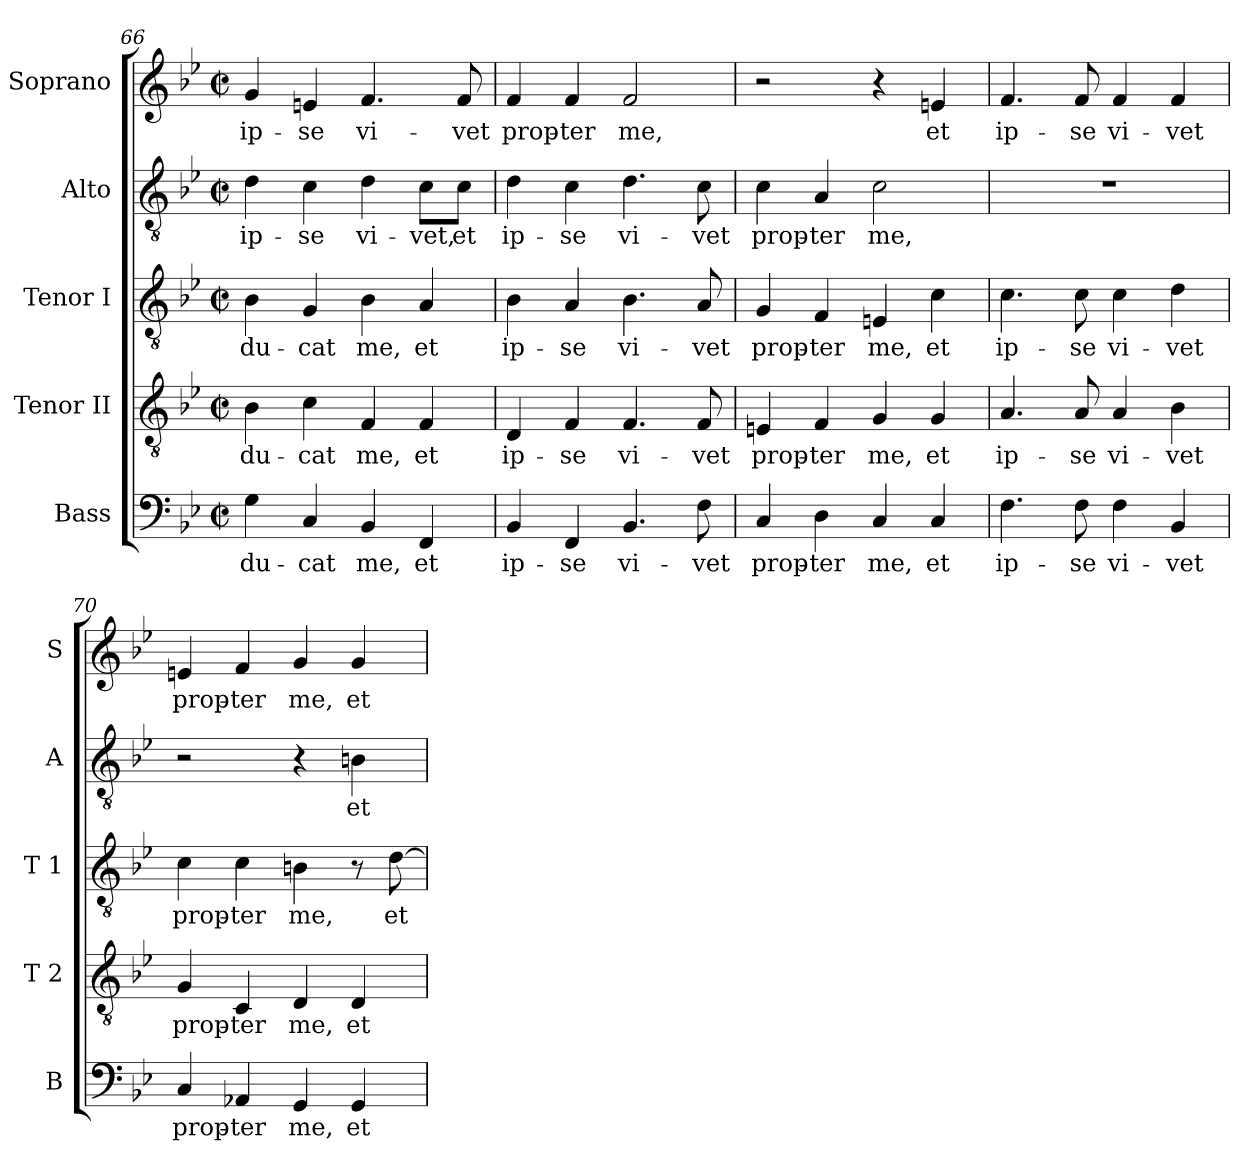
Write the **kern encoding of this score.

**kern	**text	**kern	**text	**kern	**text	**kern	**text	**kern	**text
*part5	*part5	*part4	*part4	*part3	*part3	*part2	*part2	*part1	*part1
*staff5	*staff5	*staff4	*staff4	*staff3	*staff3	*staff2	*staff2	*staff1	*staff1
*I"Bass	*	*I"Tenor II	*	*I"Tenor I	*	*I"Alto	*	*I"Soprano	*
*I'B	*	*I'T 2	*	*I'T 1	*	*I'A	*	*I'S	*
*clefF4	*	*clefGv2	*	*clefGv2	*	*clefGv2	*	*clefG2	*
*ITrd7c12	*	*	*	*	*	*ITrd7c12	*	*	*
*k[b-e-]	*	*k[b-e-]	*	*k[b-e-]	*	*k[b-e-]	*	*k[b-e-]	*
*B-:	*	*B-:	*	*B-:	*	*B-:	*	*B-:	*
*M2/2	*	*M2/2	*	*M2/2	*	*M2/2	*	*M2/2	*
*met(c|)	*	*met(c|)	*	*met(c|)	*	*met(c|)	*	*met(c|)	*
=66	=66	=66	=66	=66	=66	=66	=66	=66	=66
!	!LO:LY:b:color=#000000	!	!	!	!	!	!	!	!
!	!	!	!LO:LY:b:color=#000000	!	!	!	!	!	!
!	!	!	!	!	!LO:LY:b:color=#000000	!	!	!	!
!	!	!	!	!	!	!	!LO:LY:b:color=#000000	!	!
!	!	!	!	!	!	!	!	!	!LO:LY:b:color=#000000
4GGi\	-du-	4B-i\	-du-	4B-i\	-du-	4Di\	ip-	4gi/	ip-
!	!LO:LY:b:color=#000000	!	!	!	!	!	!	!	!
!	!	!	!LO:LY:b:color=#000000	!	!	!	!	!	!
!	!	!	!	!	!LO:LY:b:color=#000000	!	!	!	!
!	!	!	!	!	!	!	!LO:LY:b:color=#000000	!	!
!	!	!	!	!	!	!	!	!	!LO:LY:b:color=#000000
4CCi/	-cat	4ci\	-cat	4Gi/	-cat	4Ci\	-se	4eni/	-se
!	!LO:LY:b:color=#000000	!	!	!	!	!	!	!	!
!	!	!	!LO:LY:b:color=#000000	!	!	!	!	!	!
!	!	!	!	!	!LO:LY:b:color=#000000	!	!	!	!
!	!	!	!	!	!	!	!LO:LY:b:color=#000000	!	!
!	!	!	!	!	!	!	!	!	!LO:LY:b:color=#000000
4BBB-i/	me,	4Fi/	me,	4B-i\	me,	4Di\	vi-	4.fi/	vi-
!	!LO:LY:b:color=#000000	!	!	!	!	!	!	!	!
!	!	!	!LO:LY:b:color=#000000	!	!	!	!	!	!
!	!	!	!	!	!LO:LY:b:color=#000000	!	!	!	!
!	!	!	!	!	!	!	!LO:LY:b:color=#000000	!	!
4FFFi/	et	4Fi/	et	4Ai/	et	8Ci\L	-vet,	.	.
!	!	!	!	!	!	!	!LO:LY:b:color=#000000	!	!
!	!	!	!	!	!	!	!	!	!LO:LY:b:color=#000000
.	.	.	.	.	.	8Ci\J	et	8fi/	-vet
=67	=67	=67	=67	=67	=67	=67	=67	=67	=67
!	!LO:LY:b:color=#000000	!	!	!	!	!	!	!	!
!	!	!	!LO:LY:b:color=#000000	!	!	!	!	!	!
!	!	!	!	!	!LO:LY:b:color=#000000	!	!	!	!
!	!	!	!	!	!	!	!LO:LY:b:color=#000000	!	!
!	!	!	!	!	!	!	!	!	!LO:LY:b:color=#000000
4BBB-i/	ip-	4Di/	ip-	4B-i\	ip-	4Di\	ip-	4fi/	prop-
!	!LO:LY:b:color=#000000	!	!	!	!	!	!	!	!
!	!	!	!LO:LY:b:color=#000000	!	!	!	!	!	!
!	!	!	!	!	!LO:LY:b:color=#000000	!	!	!	!
!	!	!	!	!	!	!	!LO:LY:b:color=#000000	!	!
!	!	!	!	!	!	!	!	!	!LO:LY:b:color=#000000
4FFFi/	-se	4Fi/	-se	4Ai/	-se	4Ci\	-se	4fi/	-ter
!	!LO:LY:b:color=#000000	!	!	!	!	!	!	!	!
!	!	!	!LO:LY:b:color=#000000	!	!	!	!	!	!
!	!	!	!	!	!LO:LY:b:color=#000000	!	!	!	!
!	!	!	!	!	!	!	!LO:LY:b:color=#000000	!	!
!	!	!	!	!	!	!	!	!	!LO:LY:b:color=#000000
4.BBB-i/	vi-	4.Fi/	vi-	4.B-i\	vi-	4.Di\	vi-	2fi/	me,
!	!LO:LY:b:color=#000000	!	!	!	!	!	!	!	!
!	!	!	!LO:LY:b:color=#000000	!	!	!	!	!	!
!	!	!	!	!	!LO:LY:b:color=#000000	!	!	!	!
!	!	!	!	!	!	!	!LO:LY:b:color=#000000	!	!
8FFi\	-vet	8Fi/	-vet	8Ai/	-vet	8Ci\	-vet	.	.
=68	=68	=68	=68	=68	=68	=68	=68	=68	=68
!	!LO:LY:b:color=#000000	!	!	!	!	!	!	!	!
!	!	!	!LO:LY:b:color=#000000	!	!	!	!	!	!
!	!	!	!	!	!LO:LY:b:color=#000000	!	!	!	!
!	!	!	!	!	!	!	!LO:LY:b:color=#000000	!	!
4CCi/	prop-	4Eni/	prop-	4Gi/	prop-	4Ci\	prop-	2r	.
!	!LO:LY:b:color=#000000	!	!	!	!	!	!	!	!
!	!	!	!LO:LY:b:color=#000000	!	!	!	!	!	!
!	!	!	!	!	!LO:LY:b:color=#000000	!	!	!	!
!	!	!	!	!	!	!	!LO:LY:b:color=#000000	!	!
4DDi\	-ter	4Fi/	-ter	4Fi/	-ter	4AAi/	-ter	.	.
!	!LO:LY:b:color=#000000	!	!	!	!	!	!	!	!
!	!	!	!LO:LY:b:color=#000000	!	!	!	!	!	!
!	!	!	!	!	!LO:LY:b:color=#000000	!	!	!	!
!	!	!	!	!	!	!	!LO:LY:b:color=#000000	!	!
4CCi/	me,	4Gi/	me,	4Eni/	me,	2Ci\	me,	4r	.
!	!LO:LY:b:color=#000000	!	!	!	!	!	!	!	!
!	!	!	!LO:LY:b:color=#000000	!	!	!	!	!	!
!	!	!	!	!	!LO:LY:b:color=#000000	!	!	!	!
!	!	!	!	!	!	!	!	!	!LO:LY:b:color=#000000
4CCi/	et	4Gi/	et	4ci\	et	.	.	4eni/	et
!!LO:PB:g=z
=69	=69	=69	=69	=69	=69	=69	=69	=69	=69
!	!LO:LY:b:color=#000000	!	!	!	!	!	!	!	!
!	!	!	!LO:LY:b:color=#000000	!	!	!	!	!	!
!	!	!	!	!	!LO:LY:b:color=#000000	!	!	!	!
!	!	!	!	!	!	!	!	!	!LO:LY:b:color=#000000
4.FFi\	ip-	4.Ai/	ip-	4.ci\	ip-	1r	.	4.fi/	ip-
!	!LO:LY:b:color=#000000	!	!	!	!	!	!	!	!
!	!	!	!LO:LY:b:color=#000000	!	!	!	!	!	!
!	!	!	!	!	!LO:LY:b:color=#000000	!	!	!	!
!	!	!	!	!	!	!	!	!	!LO:LY:b:color=#000000
8FFi\	-se	8Ai/	-se	8ci\	-se	.	.	8fi/	-se
!	!LO:LY:b:color=#000000	!	!	!	!	!	!	!	!
!	!	!	!LO:LY:b:color=#000000	!	!	!	!	!	!
!	!	!	!	!	!LO:LY:b:color=#000000	!	!	!	!
!	!	!	!	!	!	!	!	!	!LO:LY:b:color=#000000
4FFi\	vi-	4Ai/	vi-	4ci\	vi-	.	.	4fi/	vi-
!	!LO:LY:b:color=#000000	!	!	!	!	!	!	!	!
!	!	!	!LO:LY:b:color=#000000	!	!	!	!	!	!
!	!	!	!	!	!LO:LY:b:color=#000000	!	!	!	!
!	!	!	!	!	!	!	!	!	!LO:LY:b:color=#000000
4BBB-i/	-vet	4B-i\	-vet	4di\	-vet	.	.	4fi/	-vet
=70	=70	=70	=70	=70	=70	=70	=70	=70	=70
!	!LO:LY:b:color=#000000	!	!	!	!	!	!	!	!
!	!	!	!LO:LY:b:color=#000000	!	!	!	!	!	!
!	!	!	!	!	!LO:LY:b:color=#000000	!	!	!	!
!	!	!	!	!	!	!	!	!	!LO:LY:b:color=#000000
4CCi/	prop-	4Gi/	prop-	4ci\	prop-	2r	.	4eni/	prop-
!	!LO:LY:b:color=#000000	!	!	!	!	!	!	!	!
!	!	!	!LO:LY:b:color=#000000	!	!	!	!	!	!
!	!	!	!	!	!LO:LY:b:color=#000000	!	!	!	!
!	!	!	!	!	!	!	!	!	!LO:LY:b:color=#000000
4AAA-Xi/	-ter	4Ci/	-ter	4ci\	-ter	.	.	4fi/	-ter
!	!LO:LY:b:color=#000000	!	!	!	!	!	!	!	!
!	!	!	!LO:LY:b:color=#000000	!	!	!	!	!	!
!	!	!	!	!	!LO:LY:b:color=#000000	!	!	!	!
!	!	!	!	!	!	!	!	!	!LO:LY:b:color=#000000
4GGGi/	me,	4Di/	me,	4Bni\	me,	4r	.	4gi/	me,
!	!LO:LY:b:color=#000000	!	!	!	!	!	!	!	!
!	!	!	!LO:LY:b:color=#000000	!	!	!	!	!	!
!	!	!	!	!	!	!	!LO:LY:b:color=#000000	!	!
!	!	!	!	!	!	!	!	!	!LO:LY:b:color=#000000
4GGGi/	et	4Di/	et	8r	.	4BBni\	et	4gi/	et
!	!	!	!	!	!LO:LY:b:color=#000000	!	!	!	!
.	.	.	.	[>8di\	et	.	.	.	.
=	=	=	=	=	=	=	=	=	=
*-	*-	*-	*-	*-	*-	*-	*-	*-	*-
